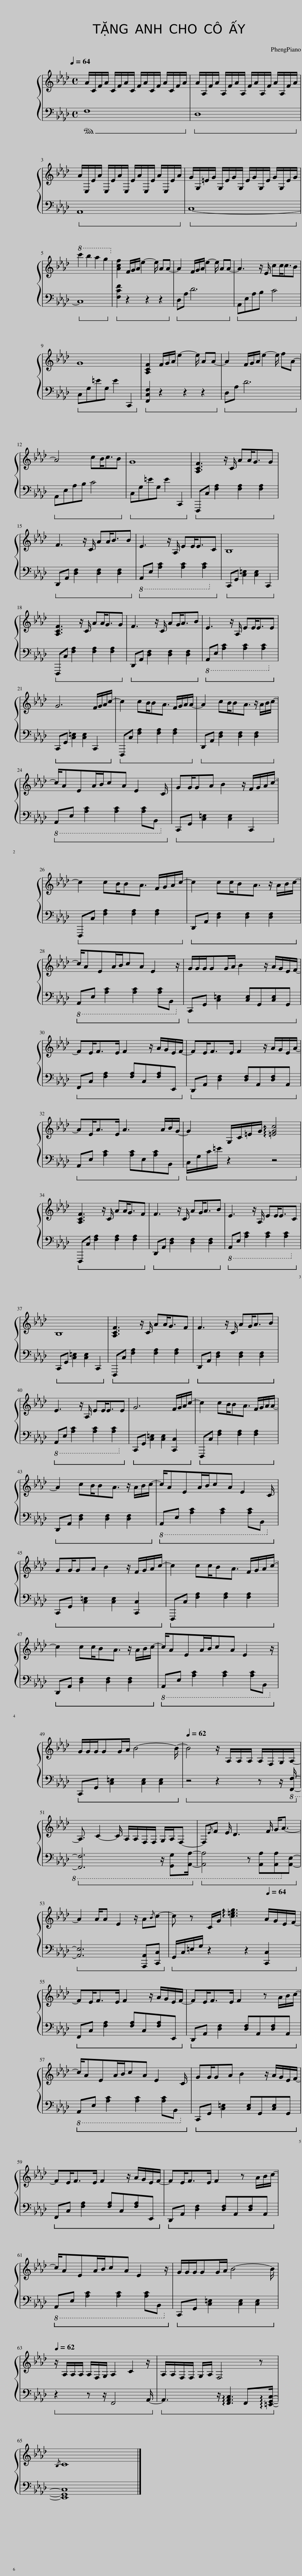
X:1
%%score { 1 | 2 }
L:1/8
Q:1/4=64
M:4/4
I:linebreak $
K:Ab
V:1 treble
V:2 bass
V:1
 A/C/F/A/ C/F/A/C/ F/A/C/F/ A/C/F/A/ | A/A,/F/A/ A,/F/A/A,/ F/A/A,/F/ A/A,/F/A/ |$ A/E,/E/A/ E,/E/A/E,/ E/A/E,/E/ A/E,/E/A/ | G/G,/=E/G/ G,/E/G/G,/ E/G/G,/E/ G/G,/E/G/ |$!8va(! c''2 b'2 a'2 g'2!8va)! | %5
 [Acf]2 F/G/A/ e2- e/ AA- | A2 F/G/A/ e2- e/ AA- | A3 z/ E/ cc<cB |$ G8 | [A,CF]2 F/G/A/ e2- e/ AA- | %10
 A2 F/G/A/ e2- e/ fA- |$ A4 cB<cB | G8 | [A,CF]3 z/ C/ AA<GG |$ F3 z/ C/ AA<BB | %15
 E3 z/ A,/ EE<EC | B,8 |$ [A,CF]3 z/ C/ AA<GG | F3 z/ C/ AG<AB | E3 z/ A,/ EE<EE |$ %20
 G6 F/G/A/c/- | c2 cB/BA3/2 F/G/A/A/- | A2 cB/BA3/2 z/ A/B/c/- |$ c/AEA/B/cA E2 C/ | GG/GA B2 z/ F/G/A/c/- |$ %25
 c2 cB/BA3/2 F/G/A/c/- | c2 cc/BA3/2 z/ A/B/c/- |$ c/AEA/B/cA E2 z/ | G/G/G/GG/A/ B2 z/ A/G/E/F/- |$ FE<FE/ F2 z/ A/G/E/F/- | %30
 FE<FE/ F2 z/ A/G/E/A/- |$ AE<AE/ A3 A/B/G/- | G2 G,/C/=E/G/ !arpeggio![=EGc]4 |$ [A,CF]3 z/ C/ AA<GF | F3 z/ C/ AG<AB | %35
 E3 z/ A,/ EE<EC |$ B,8 | [A,CF]3 z/ C/ AA<GF | F3 z/ C/ AG<AB |$ E3 z/ A,/ EE<EE | %40
 G6 F/G/A/c/- | c2 cB/BA3/2 F/G/A/A/- |$ A2 cB/BA3/2 z/ A/B/c/- | c/AEA/B/cA E2 C/ |$ GG/GA B2 z/ F/G/A/c/- | %45
 c2 cc/BA3/2 F/G/A/c/- |$ c2 cc/BA3/2 z/ A/B/c/- | c/AEA/B/cA E2 z/ |$ G/G/G/GG/A/ B4- B/- |[Q:1/4=62] B4 z/ A,/A,/A,/ A,/F,/G,/A,/- |$ %50
 A,3/2 C2- C/ A,/A,/F,/F,/ G,/A,/F,- | F,{/E}F E/ D3 F/ G<A- |$ A2 A/A E2 z/ A{/B}c- | c z C/G/ !arpeggio![c=eg]3[Q:1/4=64] A/G/E/F/- |$ FE<FE/ F2 z/ A/G/E/F/- | %55
 FE<FE/ F2 z A/B/c/- |$ c/AEA/B/cA E2 C/ | GG/GA B2 z/ A/G/E/F/- |$ FE<FE/ F2 z/ A/G/E/F/- | FE<FE/ F2 z A/B/c/- |$ %60
 c/AEA/B/cA E2 z/ | G/G/G/GG/A/ B4- B/ |$[Q:1/4=62] z/ A,/A,/A,/ A,/F,/G,/ A,2 C2 z/ | A,/A,/F,/F,/ G,/A,/ F,4 z |${/B,} C8 |] %65
V:2
!ped! F,8!ped-up! |!ped! D,8!ped-up! |$!ped! A,,8!ped-up! |!ped! C,8-!ped-up! |$!ped! C,8!ped-up! | %5
!ped! [F,CF]2 z2 z2 z2!ped-up! |!ped! D,A, D6!ped-up! |!ped! A,,E,A,B, C4!ped-up! |$!ped! C,G,=EG, E2 C,,2!ped-up! |!ped! [F,,C,F,]2 z2 z2 z2!ped-up! | %10
!ped! D,A, D6!ped-up! |$!ped! A,,E,A,B, C4!ped-up! |!ped! C,G,=EG, E2 C,,2!ped-up! |!ped! F,,,C, [F,A,]2 [F,A,]2 [F,A,]2!ped-up! |$!ped! D,,A,, [D,F,]2 [D,F,]2 [D,F,]2!ped-up! | %15
!ped!!8vb(! A,,,E,, [A,,C,]2 [A,,C,]2 [A,,C,]2!ped-up!!8vb)! |!ped! C,,G,, [C,=E,]2 [C,E,]2 C,,2!ped-up! |$!ped! F,,,C, [F,A,]2 [F,A,]2 [F,A,]2!ped-up! |!ped! D,,A,, [D,F,]2 [D,F,]2 [D,F,]2!ped-up! |!ped!!8vb(! A,,,E,, [A,,C,]2 [A,,C,]2 [A,,C,]2!ped-up!!8vb)! |$ %20
!ped! C,,G,, [C,=E,]2 [C,E,]2 C,,2!ped-up! |!ped! F,,,C, [F,A,]2 [F,A,]2 [F,A,]2!ped-up! |!ped! D,,A,, [D,F,]2 [D,F,]2 [D,F,]2!ped-up! |$!ped!!8vb(! A,,,E,, [A,,C,]2 [A,,C,]2 [A,,C,]B,,,!ped-up!!8vb)! |!ped! C,,G,, [C,=E,]2 [C,E,]2 C,,2!ped-up! |$ %25
!ped! F,,,C, [F,A,]2 [F,A,]2 [F,A,]2!ped-up! |!ped! D,,A,, [D,F,]2 [D,F,]2 [D,F,]2!ped-up! |$!ped!!8vb(! A,,,E,, [A,,C,]2 [A,,C,]2 [A,,C,]B,,,!ped-up!!8vb)! |!ped! C,,G,, [C,=E,]2 [C,E,]G,,[C,E,]G,,!ped-up! |$!ped! F,,C, [F,A,]2 [F,A,]C,[F,A,]E,,!ped-up! | %30
!ped! D,,A,, [D,F,]2 [D,F,]A,,[D,F,]A,,!ped-up! |$!ped! A,,E, [A,C]2 [A,C]E,[A,C]B,,!ped-up! |!ped! C,/G,/C/=E/ z2 z4!ped-up! |$!ped! F,,,C, [F,A,]2 [F,A,]2 [F,A,]2!ped-up! |!ped! D,,A,, [D,F,]2 [D,F,]2 [D,F,]2!ped-up! | %35
!ped!!8vb(! A,,,E,, [A,,C,]2 [A,,C,]2 [A,,C,]2!ped-up!!8vb)! |$!ped! C,,G,, [C,=E,]2 [C,E,]2 C,,2!ped-up! |!ped! F,,,C, [F,A,]2 [F,A,]2 [F,A,]2!ped-up! |!ped! D,,A,, [D,F,]2 [D,F,]2 [D,F,]2!ped-up! |$!ped!!8vb(! A,,,E,, [A,,C,]2 [A,,C,]2 [A,,C,]2!ped-up!!8vb)! | %40
!ped! C,,G,, [C,=E,]2 [C,E,]2 [C,,C,]2!ped-up! |!ped! F,,,C, [F,A,]2 [F,A,]2 [F,A,]2!ped-up! |$!ped! D,,A,, [D,F,]2 [D,F,]2 [D,F,]2!ped-up! |!ped!!8vb(! A,,,E,, [A,,C,]2 [A,,C,]2 [A,,C,]B,,,!ped-up!!8vb)! |$!ped! C,,G,, [C,=E,]2 [C,E,]2 [C,,C,]2!ped-up! | %45
!ped! F,,,C, [F,A,]2 [F,A,]2 [F,A,]2!ped-up! |$!ped! D,,A,, [D,F,]2 [D,F,]2 [D,F,]2!ped-up! |!ped!!8vb(! A,,,E,, [A,,C,]2 [A,,C,]2 [A,,C,]B,,,!ped-up!!8vb)! |$!ped! C,,G,, [C,=E,]2 [C,E,]2 [C,E,]2!ped-up! |!ped! z4 z2 z z/!8vb(! [F,,,F,,]/-!ped-up! |$ %50
!ped! [F,,,F,,]6 z/ [G,,,G,,][A,,,A,,]/-!ped-up! |!ped! [A,,,A,,]4 z [A,,,A,,][A,,,A,,]!8vb)![A,,E,]-!ped-up! |$!ped! [A,,E,]6 [A,,,A,,][C,,C,]!ped-up! |!ped! G,,/C,/=E,/G,/ z2 z2 [C,,C,]2!ped-up! |$!ped! F,,C, [F,A,]2 [F,A,]C,[F,A,]E,,!ped-up! | %55
!ped! D,,A,, [D,F,]2 [D,F,]A,,[D,F,]A,,!ped-up! |$!ped!!8vb(! A,,,E,, [A,,C,]2 [A,,C,]2 [A,,C,]B,,,!ped-up!!8vb)! |!ped! C,,G,, [C,=E,]2 [C,E,]G,,[C,E,]G,,!ped-up! |$!ped! F,,C, [F,A,]2 [F,A,]C,[F,A,]E,,!ped-up! |!ped! D,,A,, [D,F,]2 [D,F,]A,,[D,F,]A,,!ped-up! |$ %60
!ped!!8vb(! A,,,E,, [A,,C,]2 [A,,C,]2 [A,,C,]B,,,!ped-up!!8vb)! |!ped! C,,G,, [C,=E,]2 [C,E,]2 [C,E,]2!ped-up! |$!ped! z2 z z/ F,,4 A,,/-!ped-up! |!ped! A,,3 z/ !arpeggio![F,,A,,C,]3 F,,!arpeggio![=E,,G,,C,]/-!ped-up! |$ [E,,G,,C,]8 |] %65
